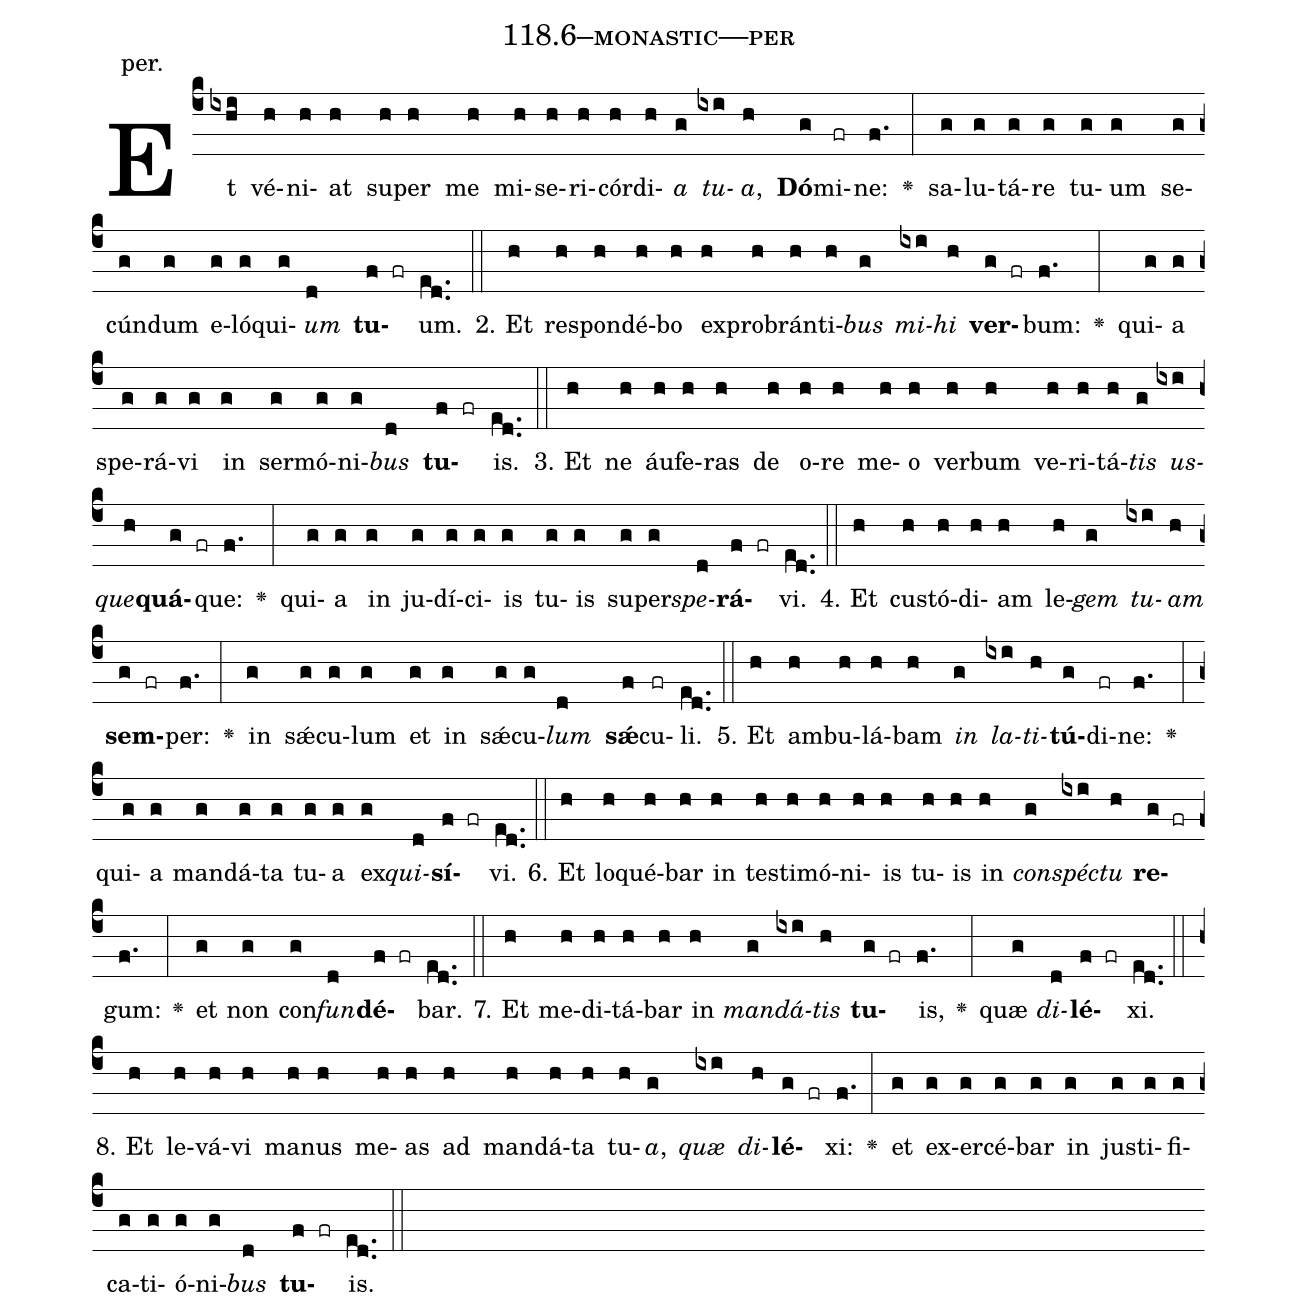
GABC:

name: 118.6--monastic---per;
annotation: per.;
%%
(c4)Et(ixhi) vé(h)ni(h)at(h) su(h)per(h) me(h) mi(h)se(h)ri(h)cór(h)di(h)<i>a</i>(g) <i>tu</i>(ixi)<i>a</i>,(h) <b>Dó</b>(g)mi(fr)ne:(f.) <v>\greheightstar</v>(:) sa(g)lu(g)tá(g)re(g) tu(g)um(g) se(g)cún(g)dum(g) e(g)ló(g)qui(g)<i>um</i>(d) <b>tu</b>(f fr)um.(ed..) (::)
2. Et(h) re(h)spon(h)dé(h)bo(h) ex(h)pro(h)brán(h)ti(h)<i>bus</i>(g) <i>mi</i>(ixi)<i>hi</i>(h) <b>ver</b>(g fr)bum:(f.) <v>\greheightstar</v>(:) qui(g)a(g) spe(g)rá(g)vi(g) in(g) ser(g)mó(g)ni(g)<i>bus</i>(d) <b>tu</b>(f fr)is.(ed..) (::)
3. Et(h) ne(h) áu(h)fe(h)ras(h) de(h) o(h)re(h) me(h)o(h) ver(h)bum(h) ve(h)ri(h)tá(h)<i>tis</i>(g) <i>us</i>(ixi)<i>que</i>(h)<b>quá</b>(g fr)que:(f.) <v>\greheightstar</v>(:) qui(g)a(g) in(g) ju(g)dí(g)ci(g)is(g) tu(g)is(g) su(g)per(g)<i>spe</i>(d)<b>rá</b>(f fr)vi.(ed..) (::)
4. Et(h) cus(h)tó(h)di(h)am(h) le(h)<i>gem</i>(g) <i>tu</i>(ixi)<i>am</i>(h) <b>sem</b>(g fr)per:(f.) <v>\greheightstar</v>(:) in(g) sǽ(g)cu(g)lum(g) et(g) in(g) sǽ(g)cu(g)<i>lum</i>(d) <b>sǽ</b>(f)cu(fr)li.(ed..) (::)
5. Et(h) am(h)bu(h)lá(h)bam(h) <i>in</i>(g) <i>la</i>(ixi)<i>ti</i>(h)<b>tú</b>(g)di(fr)ne:(f.) <v>\greheightstar</v>(:) qui(g)a(g) man(g)dá(g)ta(g) tu(g)a(g) ex(g)<i>qui</i>(d)<b>sí</b>(f fr)vi.(ed..) (::)
6. Et(h) lo(h)qué(h)bar(h) in(h) tes(h)ti(h)mó(h)ni(h)is(h) tu(h)is(h) in(h) <i>con</i>(g)<i>spéc</i>(ixi)<i>tu</i>(h) <b>re</b>(g fr)gum:(f.) <v>\greheightstar</v>(:) et(g) non(g) con(g)<i>fun</i>(d)<b>dé</b>(f fr)bar.(ed..) (::)
7. Et(h) me(h)di(h)tá(h)bar(h) in(h) <i>man</i>(g)<i>dá</i>(ixi)<i>tis</i>(h) <b>tu</b>(g fr)is,(f.) <v>\greheightstar</v>(:) quæ(g) <i>di</i>(d)<b>lé</b>(f fr)xi.(ed..) (::)
8. Et(h) le(h)vá(h)vi(h) ma(h)nus(h) me(h)as(h) ad(h) man(h)dá(h)ta(h) tu(h)<i>a</i>,(g) <i>quæ</i>(ixi) <i>di</i>(h)<b>lé</b>(g fr)xi:(f.) <v>\greheightstar</v>(:) et(g) ex(g)er(g)cé(g)bar(g) in(g) jus(g)ti(g)fi(g)ca(g)ti(g)ó(g)ni(g)<i>bus</i>(d) <b>tu</b>(f fr)is.(ed..) (::)
